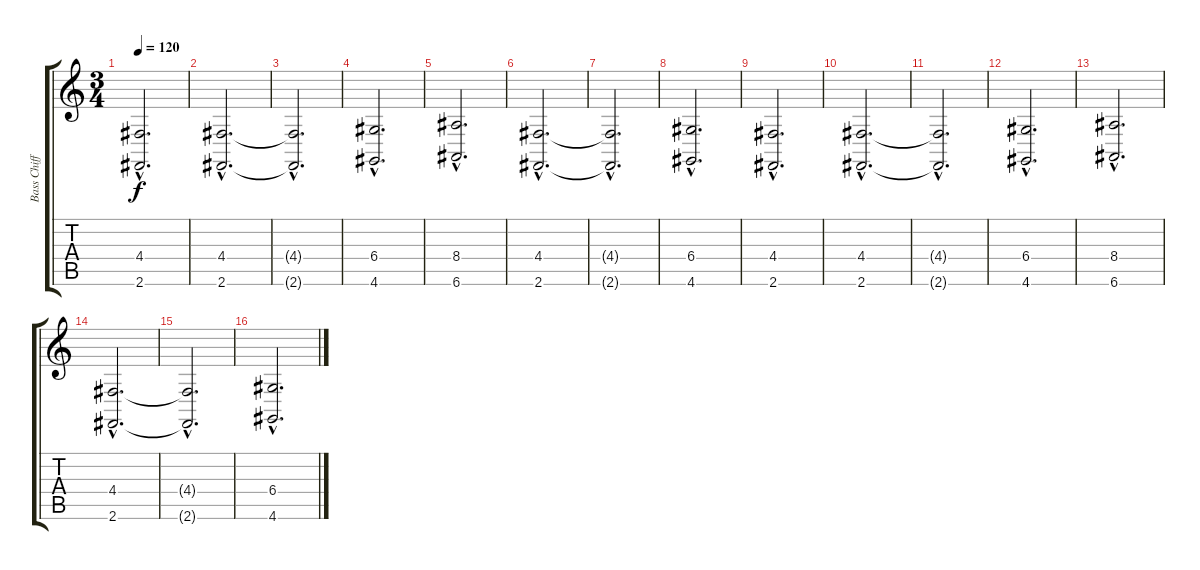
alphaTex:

\track ("Bass Chiff Lead" "Bass Chiff") {instrument lead4chiff}
\staff {score tabs}
\tuning (E4 B3 G3 D3 A2 E2) {hide}
\ts (3 4)
\tempo 120
\clef g2
\ks c
(4.4{hac} 2.6{hac}).2{d dy f} |
(4.4{hac} 2.6{hac}).2{d} |
(4.4{hac t} 2.6{hac t}).2{d} |
(6.4{hac} 4.6{hac}).2{d} |
(8.4{hac} 6.6{hac}).2{d} |
(4.4{hac} 2.6{hac}).2{d} |
(4.4{hac t} 2.6{hac t}).2{d} |
(6.4{hac} 4.6{hac}).2{d} |
(4.4{hac} 2.6{hac}).2{d} |
(4.4{hac} 2.6{hac}).2{d} |
(4.4{hac t} 2.6{hac t}).2{d} |
(6.4{hac} 4.6{hac}).2{d} |
(8.4{hac} 6.6{hac}).2{d} |
(4.4{hac} 2.6{hac}).2{d} |
(4.4{hac t} 2.6{hac t}).2{d} |
(6.4{hac} 4.6{hac}).2{d}
